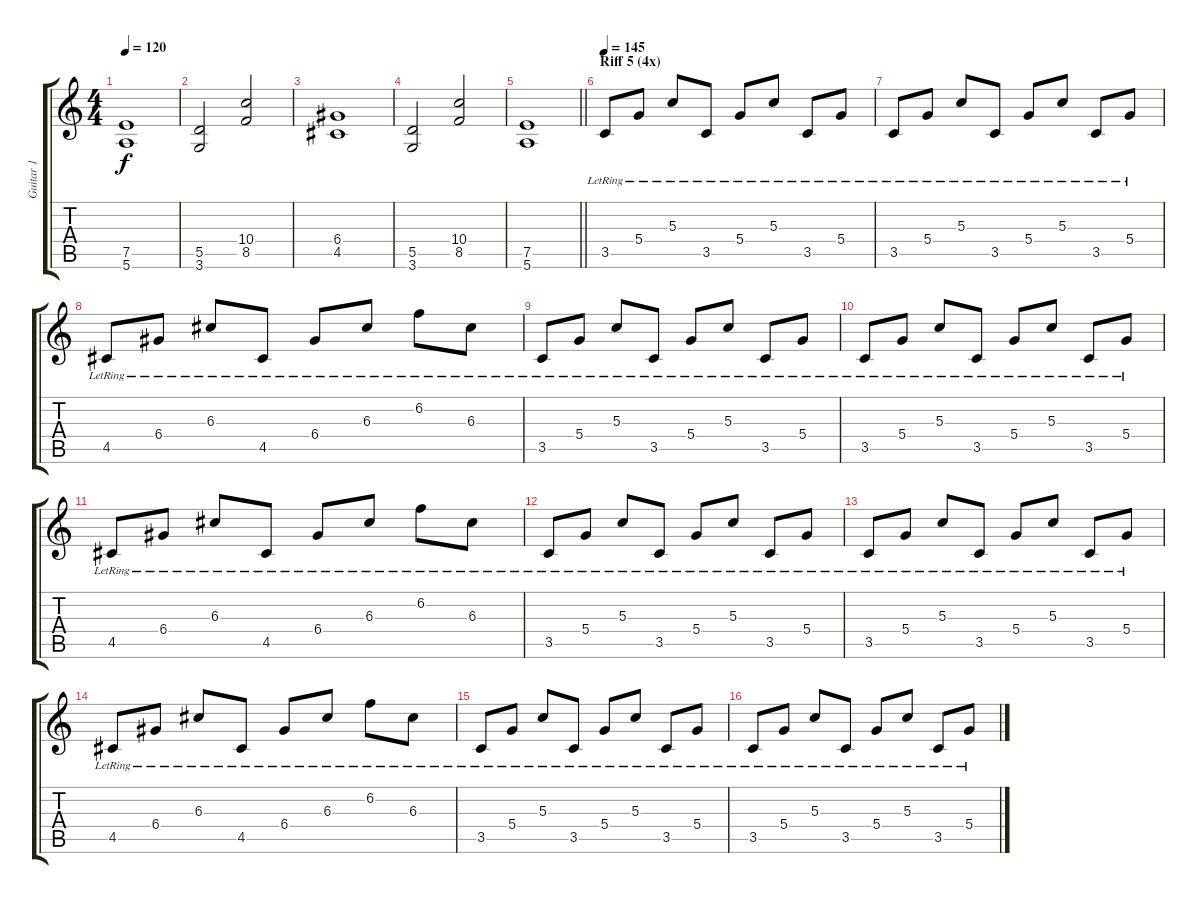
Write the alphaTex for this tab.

\track ("Guitar 1" "Guitar 1") {instrument distortionguitar}
\staff {score tabs}
\tuning (E4 B3 G3 D3 A2 E2) {hide}
\ts (4 4)
\tempo 120
\clef g2
\ks c
(7.5 5.6).1{dy f} |
(5.5 3.6).2 (10.4 8.5).2 |
(6.4 4.5).1 |
(5.5 3.6).2 (10.4 8.5).2 |
\barLineRight lightlight
(7.5 5.6).1 |
\section ("" "Riff 5 (4x)")
\tempo 145
3.5{lr}.8 5.4{lr}.8 5.3{lr}.8 3.5{lr}.8 5.4{lr}.8 5.3{lr}.8 3.5{lr}.8 5.4{lr}.8 |
3.5{lr}.8 5.4{lr}.8 5.3{lr}.8 3.5{lr}.8 5.4{lr}.8 5.3{lr}.8 3.5{lr}.8 5.4{lr}.8 |
4.5{lr}.8 6.4{lr}.8 6.3{lr}.8 4.5{lr}.8 6.4{lr}.8 6.3{lr}.8 6.2{lr}.8 6.3{lr}.8 |
3.5{lr}.8 5.4{lr}.8 5.3{lr}.8 3.5{lr}.8 5.4{lr}.8 5.3{lr}.8 3.5{lr}.8 5.4{lr}.8 |
3.5{lr}.8 5.4{lr}.8 5.3{lr}.8 3.5{lr}.8 5.4{lr}.8 5.3{lr}.8 3.5{lr}.8 5.4{lr}.8 |
4.5{lr}.8 6.4{lr}.8 6.3{lr}.8 4.5{lr}.8 6.4{lr}.8 6.3{lr}.8 6.2{lr}.8 6.3{lr}.8 |
3.5{lr}.8 5.4{lr}.8 5.3{lr}.8 3.5{lr}.8 5.4{lr}.8 5.3{lr}.8 3.5{lr}.8 5.4{lr}.8 |
3.5{lr}.8 5.4{lr}.8 5.3{lr}.8 3.5{lr}.8 5.4{lr}.8 5.3{lr}.8 3.5{lr}.8 5.4{lr}.8 |
4.5{lr}.8 6.4{lr}.8 6.3{lr}.8 4.5{lr}.8 6.4{lr}.8 6.3{lr}.8 6.2{lr}.8 6.3{lr}.8 |
3.5{lr}.8 5.4{lr}.8 5.3{lr}.8 3.5{lr}.8 5.4{lr}.8 5.3{lr}.8 3.5{lr}.8 5.4{lr}.8 |
3.5{lr}.8 5.4{lr}.8 5.3{lr}.8 3.5{lr}.8 5.4{lr}.8 5.3{lr}.8 3.5{lr}.8 5.4{lr}.8
